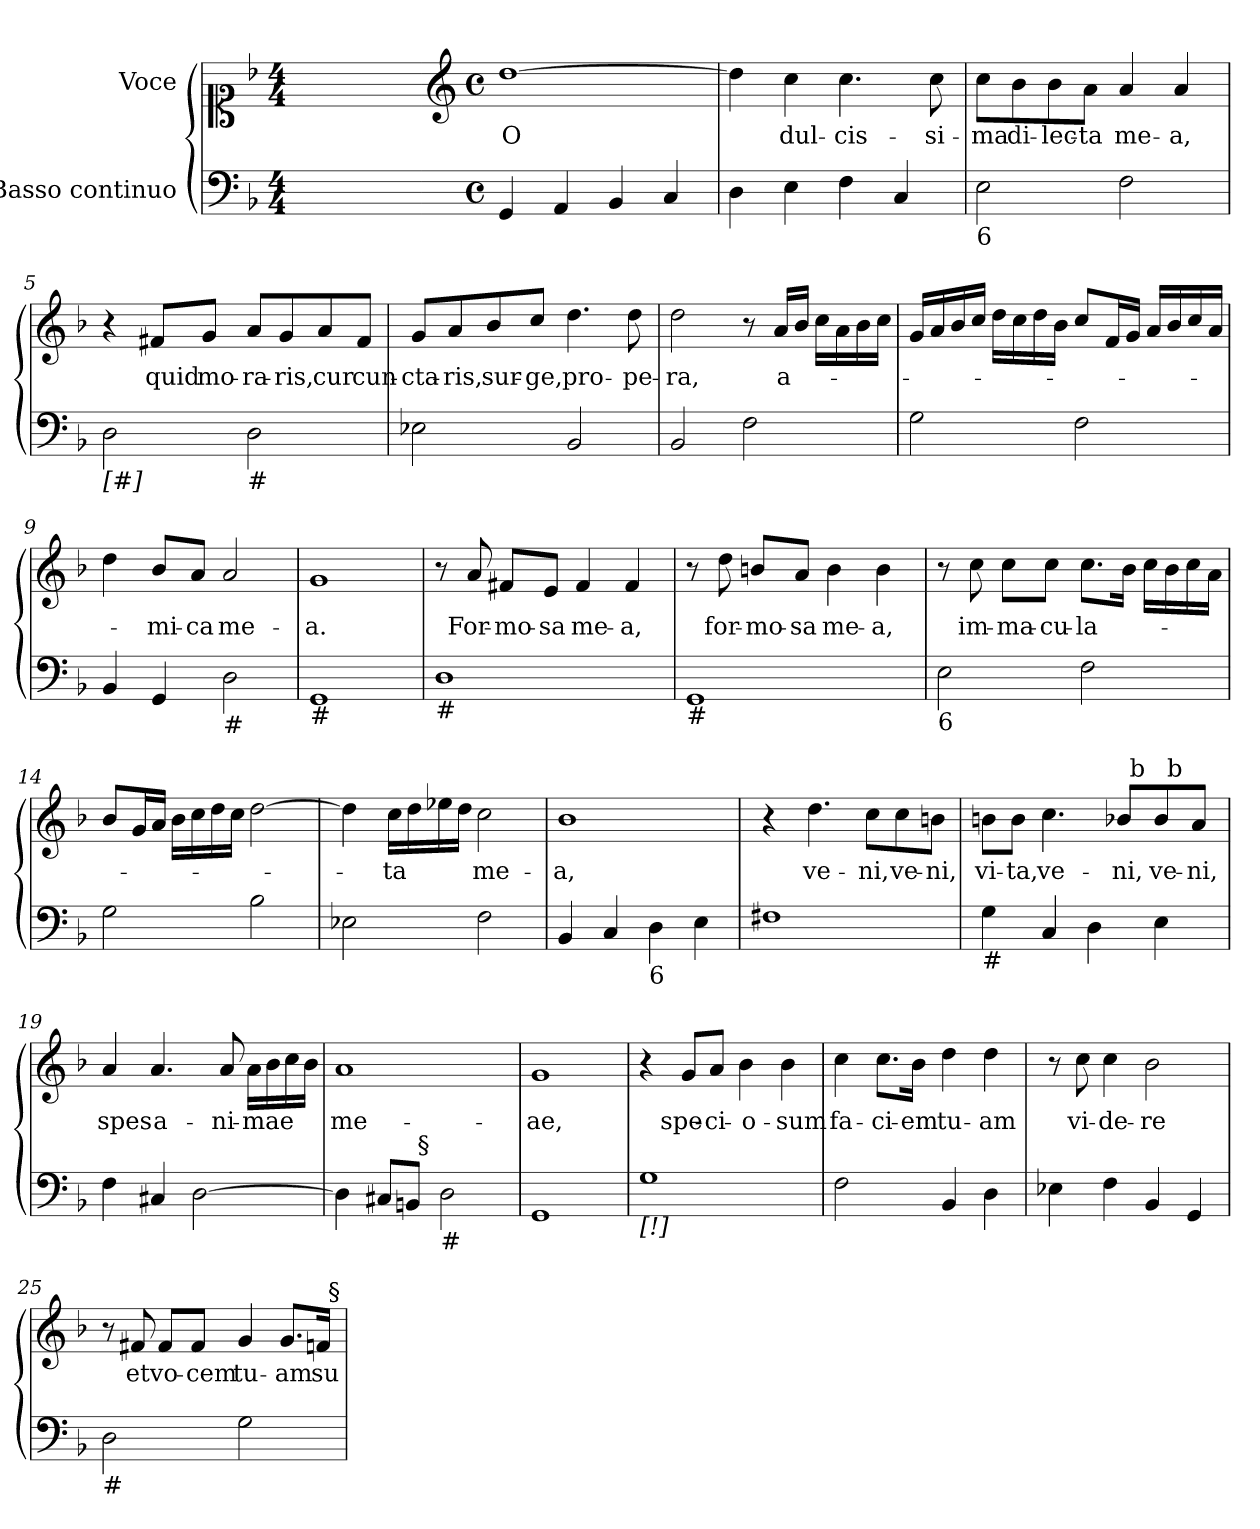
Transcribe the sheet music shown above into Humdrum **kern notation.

**kern	**kern	**text
*part2	*part1	*part1
*staff2	*staff1	*staff1
*I"Basso continuo	*I"Voce	*
*clefF4	*clefC1	*
*k[b-]	*k[b-]	*
*d:	*d:	*
*M4/4	*M4/4	*
=1	=1	=1
1ryy	1ryy	.
=2-	=2-	=2-
*	*clefG2	*
*M4/4	*M4/4	*
*met(c)	*met(c)	*
!	!	!LO:LY:b
4GG/	[>1dd	O
4AA/	.	.
4BB-/	.	.
4C/	.	.
=3	=3	=3
4D\	4dd\]	.
!	!	!LO:LY:b
4E\	4cc\	dul-
!	!	!LO:LY:b
4F\	4.cc\	-cis-
4C/	.	.
!	!	!LO:LY:b
.	8cc\	-si-
=4	=4	=4
!LO:TX:b:t=6	!	!
!	!	!LO:LY:b
2E\	8cc\L	-ma
!	!	!LO:LY:b
.	8b-\	di-
!	!	!LO:LY:b
.	8b-\	-lec-
!	!	!LO:LY:b
.	8a\J	-ta
!	!	!LO:LY:b
2F\	4a/	me-
!	!	!LO:LY:b
.	4a/	-a,
=5	=5	=5
!LO:TX:b:t=[#]	!	!
2D\	4r	.
!	!	!LO:LY:b
.	8f#X/L	quid
!	!	!LO:LY:b
.	8g/J	mo-
!LO:TX:b:t=#	!	!
!	!	!LO:LY:b
2D\	8a/L	-ra-
!	!	!LO:LY:b
.	8g/	-ris,
!	!	!LO:LY:b
.	8a/	cur
!	!	!LO:LY:b
.	8f#/J	cun-
!!LO:LB:g=z
=6	=6	=6
!	!	!LO:LY:b
2E-X\	8g/L	-cta-
!	!	!LO:LY:b
.	8a/	-ris,
!	!	!LO:LY:b
.	8b-/	sur-
!	!	!LO:LY:b
.	8cc/J	-ge,
!	!	!LO:LY:b
2BB-/	4.dd\	pro-
!	!	!LO:LY:b
.	8dd\	-pe-
=7	=7	=7
!	!	!LO:LY:b
2BB-/	2dd\	-ra,
2F\	8r	.
!	!	!LO:LY:b
.	16a/LL	a-
.	16b-/JJ	.
.	16cc\LL	.
.	16a\	.
.	16b-\	.
.	16cc\JJ	.
=8	=8	=8
2G\	16g/LL	.
.	16a/	.
.	16b-/	.
.	16cc/JJ	.
.	16dd\LL	.
.	16cc\	.
.	16dd\	.
.	16b-\JJ	.
2F\	8cc/L	.
.	16f/L	.
.	16g/JJ	.
.	16a/LL	.
.	16b-/	.
.	16cc/	.
.	16a/JJ	.
=9	=9	=9
4BB-/	4dd\	.
!	!	!LO:LY:b
4GG/	8b-/L	-mi-
!	!	!LO:LY:b
.	8a/J	-ca
!LO:TX:b:t=#	!	!
!	!	!LO:LY:b
2D\	2a/	me-
=10	=10	=10
!LO:TX:b:t=#	!	!
!	!	!LO:LY:b
1GG	1g	-a.
!!LO:LB:g=z
=11	=11	=11
!LO:TX:b:t=#	!	!
1D	8r	.
!	!	!LO:LY:b
.	8a/	For-
!	!	!LO:LY:b
.	8f#X/L	-mo-
!	!	!LO:LY:b
.	8e/J	-sa
!	!	!LO:LY:b
.	4f#/	me-
!	!	!LO:LY:b
.	4f#/	-a,
=12	=12	=12
!LO:TX:b:t=#	!	!
1GG	8r	.
!	!	!LO:LY:b
.	8dd\	for-
!	!	!LO:LY:b
.	8bn/L	-mo-
!	!	!LO:LY:b
.	8a/J	-sa
!	!	!LO:LY:b
.	4b\	me-
!	!	!LO:LY:b
.	4b\	-a,
=13	=13	=13
!LO:TX:b:t=6	!	!
2E\	8r	.
!	!	!LO:LY:b
.	8cc\	im-
!	!	!LO:LY:b
.	8cc\L	-ma-
!	!	!LO:LY:b
.	8cc\J	-cu-
!	!	!LO:LY:b
2F\	8.cc\L	-la-
.	16b-\Jk	.
.	16cc\LL	.
.	16b-\	.
.	16cc\	.
.	16a\JJ	.
=14	=14	=14
2G\	8b-/L	.
.	16g/L	.
.	16a/JJ	.
.	16b-\LL	.
.	16cc\	.
.	16dd\	.
.	16cc\JJ	.
2B-\	[>2dd\	.
=15	=15	=15
2E-X\	4dd\]	.
!	!	!LO:LY:b
.	16cc\LL	-ta
.	16dd\	.
.	16ee-X\	.
.	16dd\JJ	.
!	!	!LO:LY:b
2F\	2cc\	me-
!!LO:LB:g=z
=16	=16	=16
!	!	!LO:LY:b
4BB-/	1b-	-a,
4C/	.	.
!LO:TX:b:t=6	!	!
4D\	.	.
4E\	.	.
=17	=17	=17
1F#X	4r	.
!	!	!LO:LY:b
.	4.dd\	ve-
!	!	!LO:LY:b
.	8cc\L	-ni,
!	!	!LO:LY:b
.	8cc\	ve-
!	!	!LO:LY:b
.	8bn\J	-ni,
=18	=18	=18
!LO:TX:b:t=#	!	!
!	!	!LO:LY:b
*	*^	*
*	*	*^	*
4G\	8bn\L	2ryy	2ryy	vi-
!	!	!	!	!LO:LY:b
.	8b\J	.	.	-ta,
!	!	!	!	!LO:LY:b
4C/	4.cc\	.	.	ve-
4D\	.	8ryy	4ryy	.
!	!	!	!	!LO:LY:b
.	8b-/L	32ryy	.	-ni,
!	!	!LO:TX:a:t=b	!	!
.	.	4ryy	.	.
!	!	!	!	!LO:LY:b
4E\	8b-/	.	32ryy	ve-
!	!	!	!LO:TX:a:t=b	!
.	.	.	8..ryy	.
!	!	!	!	!LO:LY:b
.	8a/J	.	.	-ni,
.	.	16.ryy	.	.
=19	=19	=19	=19	=19
!	!	!	!	!LO:LY:b
*	*v	*v	*v	*
4F\	4a/	spes
!	!	!LO:LY:b
4C#X/	4.a/	a-
[>2D\	.	.
!	!	!LO:LY:b
.	8a/	-ni-
!	!	!LO:LY:b
.	16a\LL	-mae
.	16b-\	.
.	16cc\	.
.	16b-\JJ	.
=20	=20	=20
!	!	!LO:LY:b
*^	*	*
4D\]	4ryy	1a	me-
8C#X/L	8ryy	.	.
8BB/J	32ryy	.	.
!	!LO:TX:a:t=§	!	!
.	2ryy	.	.
!LO:TX:b:t=#	!	!	!
2D\	.	.	.
.	16.ryy	.	.
=21	=21	=21	=21
!LO:TX:b:t=#	!	!	!
!	!	!	!LO:LY:b
*v	*v	*	*
1GG	1g	-ae,
!!LO:LB:g=z
=22	=22	=22
!LO:TX:b:t=[!]	!	!
1G	4r	.
!	!	!LO:LY:b
.	8g/L	spe-
!	!	!LO:LY:b
.	8a/J	-ci-
!	!	!LO:LY:b
.	4b-\	-o-
!	!	!LO:LY:b
.	4b-\	-sum
=23	=23	=23
!	!	!LO:LY:b
2F\	4cc\	fa-
!	!	!LO:LY:b
.	8.cc\L	-ci-
!	!	!LO:LY:b
.	16b-\Jk	-em
!	!	!LO:LY:b
4BB-/	4dd\	tu-
!	!	!LO:LY:b
4D\	4dd\	-am
=24	=24	=24
4E-X\	8r	.
!	!	!LO:LY:b
.	8cc\	vi-
!	!	!LO:LY:b
4F\	4cc\	-de-
!	!	!LO:LY:b
4BB-/	2b-\	-re
4GG/	.	.
=25	=25	=25
!LO:TX:b:t=#	!	!
*	*^	*
2D\	8r	2ryy	.
!	!	!	!LO:LY:b
.	8f#X/	.	et
!	!	!	!LO:LY:b
.	8f#/L	.	vo-
!	!	!	!LO:LY:b
.	8f#/J	.	-cem
!	!	!	!LO:LY:b
2G\	4g/	4...ryy	tu-
!	!	!	!LO:LY:b
.	8.g/L	.	-am
!	!	!	!LO:LY:b
.	16f/Jk	.	su-
!	!	!LO:TX:a:t=§	!
.	.	32ryy	.
*	*v	*v	*
=	=	=
*-	*-	*-
